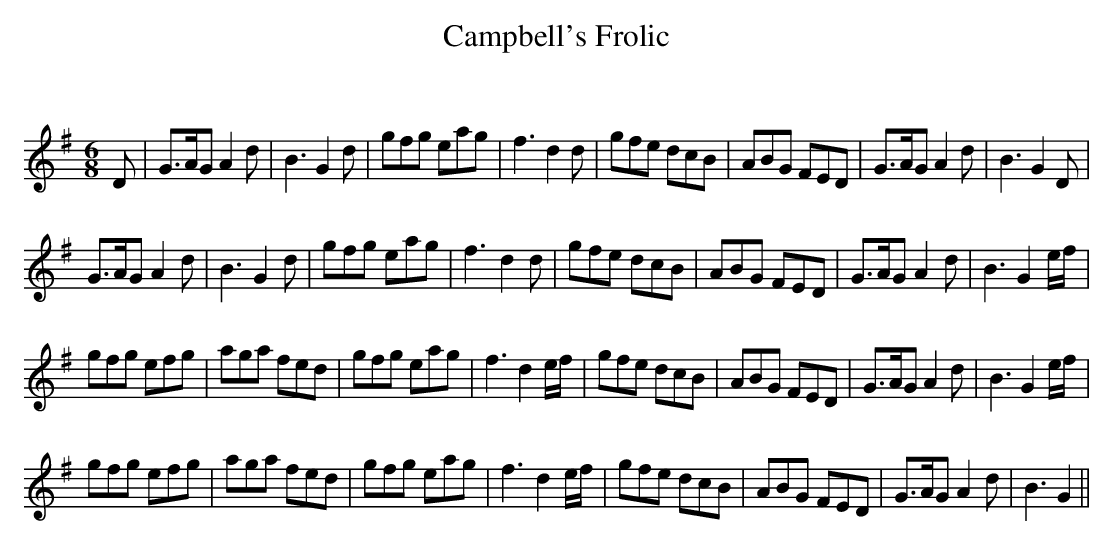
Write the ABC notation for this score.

X:1
T: Campbell's Frolic
C:
Q:180
K:G
M:6/8
L:1/16
D2|G3AG2 A4d2|B6 G4d2|g2f2g2 e2a2g2|f6 d4d2|g2f2e2 d2c2B2|A2B2G2 F2E2D2|G3AG2 A4d2|B6 G4D2|
G3AG2 A4d2|B6 G4d2|g2f2g2 e2a2g2|f6 d4d2|g2f2e2 d2c2B2|A2B2G2 F2E2D2|G3AG2 A4d2|B6 G4ef|
g2f2g2 e2f2g2|a2g2a2 f2e2d2|g2f2g2 e2a2g2|f6 d4ef|g2f2e2 d2c2B2|A2B2G2 F2E2D2|G3AG2 A4d2|B6 G4ef|
g2f2g2 e2f2g2|a2g2a2 f2e2d2|g2f2g2 e2a2g2|f6 d4ef|g2f2e2 d2c2B2|A2B2G2 F2E2D2|G3AG2 A4d2|B6 G4||
